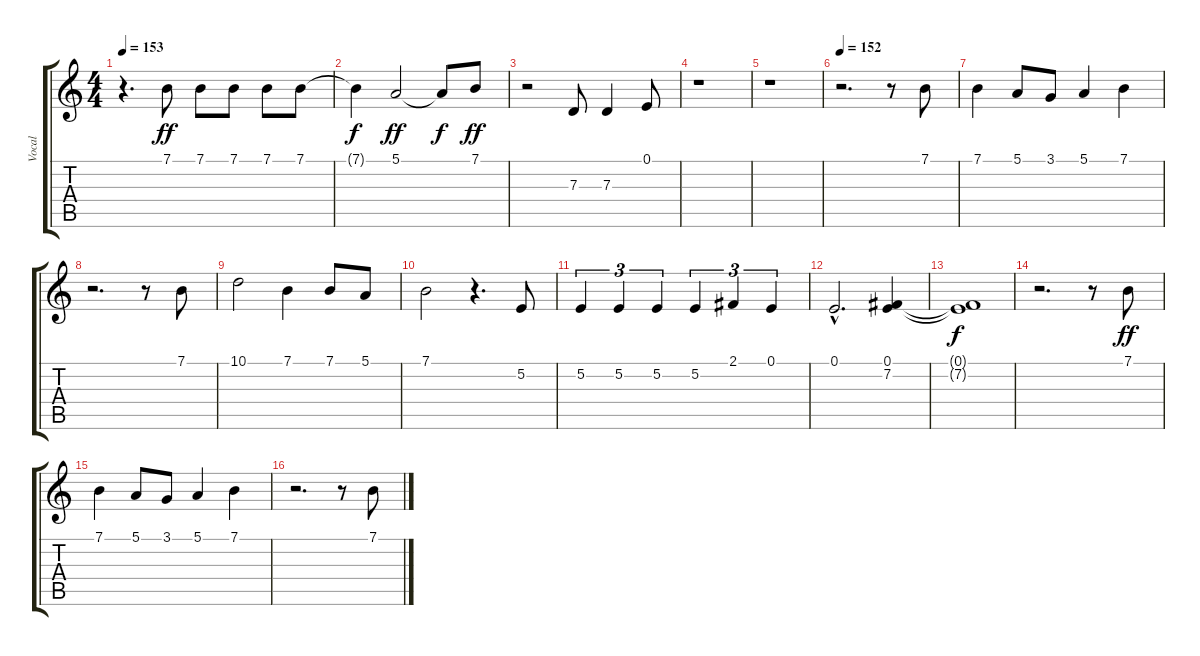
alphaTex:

\track ("Vocal" "Vocal") {instrument synthvoice}
\staff {score tabs}
\tuning (E4 B3 G3 D3 A2 E2) {hide}
\ts (4 4)
\tempo 153
\clef g2
\ks c
r.4{d dy f} 7.1.8{dy ff} 7.1.8 7.1.8 7.1.8 7.1.8 |
7.1{t}.4{dy f} 5.1.2{dy ff} 5.1{t}.8{dy f} 7.1.8{dy ff} |
r.2 7.3.8 7.3.4 0.1.8 |
r.1 |
r.1 |
\tempo 152
r.2{d} r.8 7.1.8 |
7.1.4 5.1.8 3.1.8 5.1.4 7.1.4 |
r.2{d} r.8 7.1.8 |
10.1.2 7.1.4 7.1.8 5.1.8 |
7.1.2 r.4{d} 5.2.8 |
5.2.4{tu (3 2)} 5.2.4{tu (3 2)} 5.2.4{tu (3 2)} 5.2.4{tu (3 2)} 2.1.4{tu (3 2)} 0.1.4{tu (3 2)} |
0.1{hac}.2{d} (0.1 7.2).4 |
(0.1{t} 7.2{t}).1{dy f} |
r.2{d} r.8 7.1.8{dy ff} |
7.1.4 5.1.8 3.1.8 5.1.4 7.1.4 |
r.2{d} r.8 7.1.8
